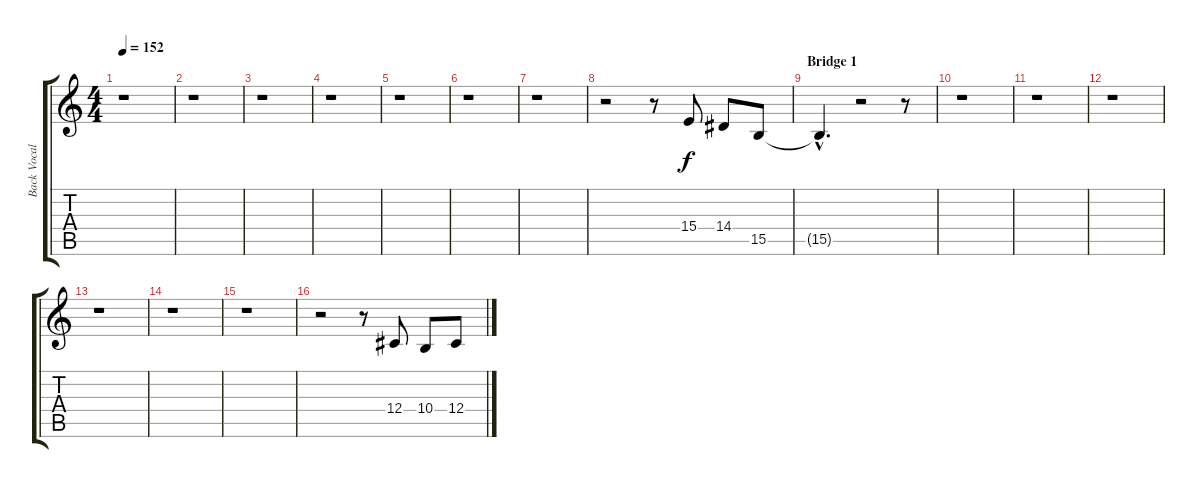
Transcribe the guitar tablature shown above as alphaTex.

\track ("Back Vocal" "Back Vocal") {instrument cello}
\staff {score tabs}
\tuning (Eb4 Bb3 Gb3 Db3 Ab2 Eb2) {hide}
\ts (4 4)
\tempo 152
\clef g2
\ks c
r.1{dy f} |
r.1 |
r.1 |
r.1 |
r.1 |
r.1 |
r.1 |
r.2 r.8 15.4.8 14.4.8 15.5.8 |
\section ("" "Bridge 1")
15.5{hac t}.4{d} r.2 r.8 |
r.1 |
r.1 |
r.1 |
r.1 |
r.1 |
r.1 |
r.2 r.8 12.4.8 10.4.8 12.4.8
